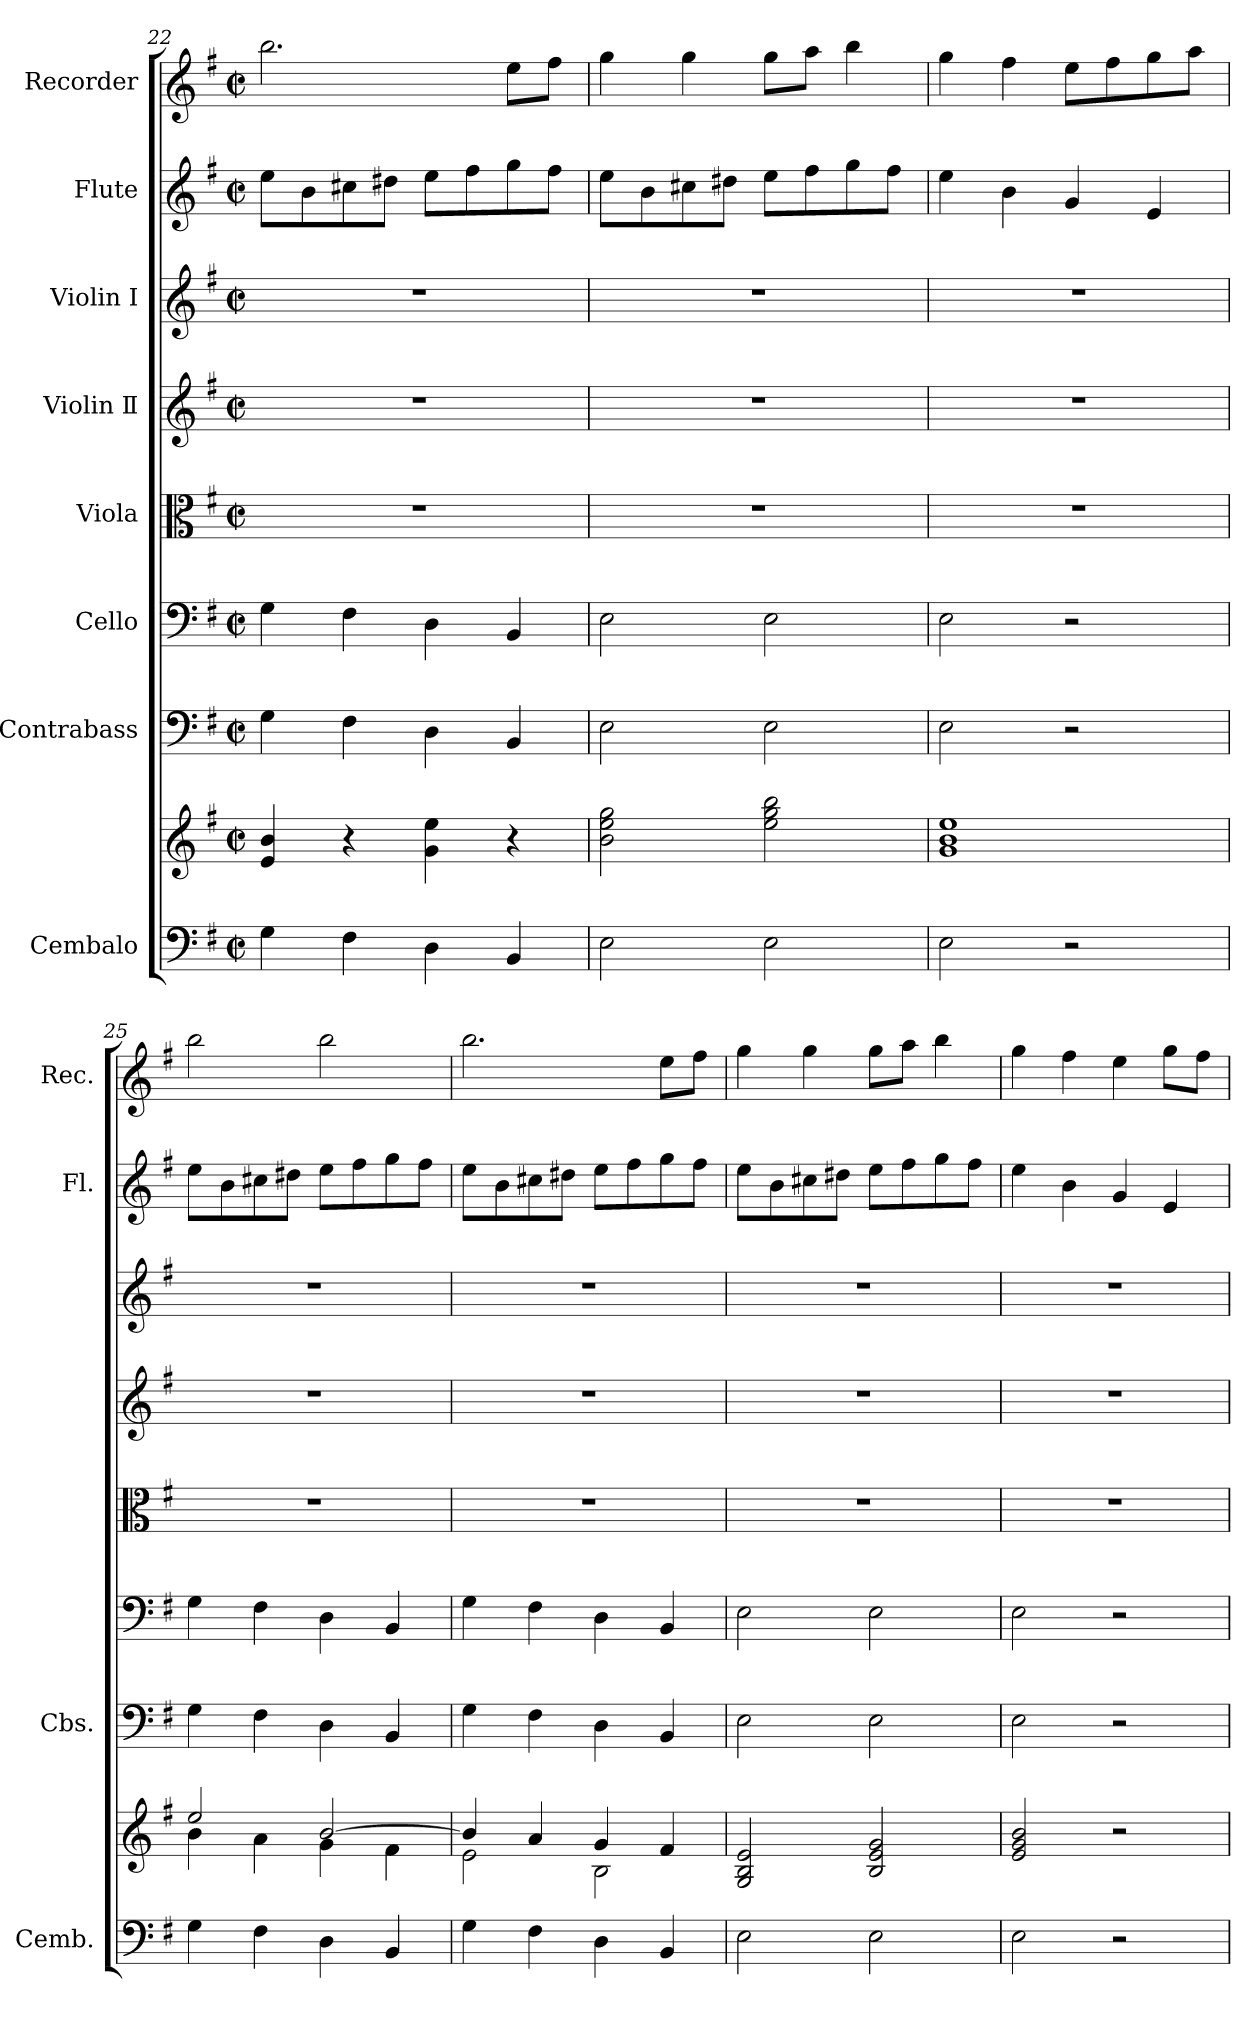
**kern	**kern	**kern	**kern	**kern	**kern	**kern	**kern	**kern
*part8	*part8	*part7	*part6	*part5	*part4	*part3	*part2	*part1
*staff9	*staff8	*staff7	*staff6	*staff5	*staff4	*staff3	*staff2	*staff1
*I"Cembalo	*	*I"Contrabass	*I"Cello	*I"Viola	*I"Violin Ⅱ	*I"Violin Ⅰ	*I"Flute	*I"Recorder
*I'Cemb.	*	*I'Cbs.	*	*	*	*	*I'Fl.	*I'Rec.
*clefF4	*clefG2	*clefF4	*clefF4	*clefC3	*clefG2	*clefG2	*clefG2	*clefG2
*	*	*ITrd7c12	*	*	*	*	*	*
*k[f#]	*k[f#]	*k[f#]	*k[f#]	*k[f#]	*k[f#]	*k[f#]	*k[f#]	*k[f#]
*M2/2	*M2/2	*M2/2	*M2/2	*M2/2	*M2/2	*M2/2	*M2/2	*M2/2
*met(c|)	*met(c|)	*met(c|)	*met(c|)	*met(c|)	*met(c|)	*met(c|)	*met(c|)	*met(c|)
=22	=22	=22	=22	=22	=22	=22	=22	=22
4G\	4e/ 4b/	4GG\	4G\	1r	1r	1r	8ee\L	2.bb\
.	.	.	.	.	.	.	8b\	.
4F#\	4r	4FF#\	4F#\	.	.	.	8cc#X\	.
.	.	.	.	.	.	.	8dd#X\J	.
4D\	4g\ 4ee\	4DD\	4D\	.	.	.	8ee\L	.
.	.	.	.	.	.	.	8ff#\	.
4BB/	4r	4BBB/	4BB/	.	.	.	8gg\	8ee\L
.	.	.	.	.	.	.	8ff#\J	8ff#\J
=23	=23	=23	=23	=23	=23	=23	=23	=23
2E\	2b\ 2ee\ 2gg\	2EE\	2E\	1r	1r	1r	8ee\L	4gg\
.	.	.	.	.	.	.	8b\	.
.	.	.	.	.	.	.	8cc#X\	4gg\
.	.	.	.	.	.	.	8dd#X\J	.
2E\	2ee\ 2gg\ 2bb\	2EE\	2E\	.	.	.	8ee\L	8gg\L
.	.	.	.	.	.	.	8ff#\	8aa\J
.	.	.	.	.	.	.	8gg\	4bb\
.	.	.	.	.	.	.	8ff#\J	.
=24	=24	=24	=24	=24	=24	=24	=24	=24
2E\	1g 1b 1ee	2EE\	2E\	1r	1r	1r	4ee\	4gg\
.	.	.	.	.	.	.	4b\	4ff#\
2r	.	2r	2r	.	.	.	4g/	8ee\L
.	.	.	.	.	.	.	.	8ff#\
.	.	.	.	.	.	.	4e/	8gg\
.	.	.	.	.	.	.	.	8aa\J
=25	=25	=25	=25	=25	=25	=25	=25	=25
*	*^	*	*	*	*	*	*	*
4G\	2ee/	4b\	4GG\	4G\	1r	1r	1r	8ee\L	2bb\
.	.	.	.	.	.	.	.	8b\	.
4F#\	.	4a\	4FF#\	4F#\	.	.	.	8cc#X\	.
.	.	.	.	.	.	.	.	8dd#X\J	.
4D\	[2b/	4g\	4DD\	4D\	.	.	.	8ee\L	2bb\
.	.	.	.	.	.	.	.	8ff#\	.
4BB/	.	4f#\	4BBB/	4BB/	.	.	.	8gg\	.
.	.	.	.	.	.	.	.	8ff#\J	.
=26	=26	=26	=26	=26	=26	=26	=26	=26	=26
4G\	4b/]	2e\	4GG\	4G\	1r	1r	1r	8ee\L	2.bb\
.	.	.	.	.	.	.	.	8b\	.
4F#\	4a/	.	4FF#\	4F#\	.	.	.	8cc#X\	.
.	.	.	.	.	.	.	.	8dd#X\J	.
4D\	4g/	2B\	4DD\	4D\	.	.	.	8ee\L	.
.	.	.	.	.	.	.	.	8ff#\	.
4BB/	4f#/	.	4BBB/	4BB/	.	.	.	8gg\	8ee\L
.	.	.	.	.	.	.	.	8ff#\J	8ff#\J
*	*v	*v	*	*	*	*	*	*	*
!!LO:LB:g=z
=27	=27	=27	=27	=27	=27	=27	=27	=27
2E\	2G/ 2B/ 2e/	2EE\	2E\	1r	1r	1r	8ee\L	4gg\
.	.	.	.	.	.	.	8b\	.
.	.	.	.	.	.	.	8cc#X\	4gg\
.	.	.	.	.	.	.	8dd#X\J	.
2E\	2B/ 2e/ 2g/	2EE\	2E\	.	.	.	8ee\L	8gg\L
.	.	.	.	.	.	.	8ff#\	8aa\J
.	.	.	.	.	.	.	8gg\	4bb\
.	.	.	.	.	.	.	8ff#\J	.
=28	=28	=28	=28	=28	=28	=28	=28	=28
2E\	2e/ 2g/ 2b/	2EE\	2E\	1r	1r	1r	4ee\	4gg\
.	.	.	.	.	.	.	4b\	4ff#\
2r	2r	2r	2r	.	.	.	4g/	4ee\
.	.	.	.	.	.	.	4e/	8gg\L
.	.	.	.	.	.	.	.	8ff#\J
=	=	=	=	=	=	=	=	=
*-	*-	*-	*-	*-	*-	*-	*-	*-
